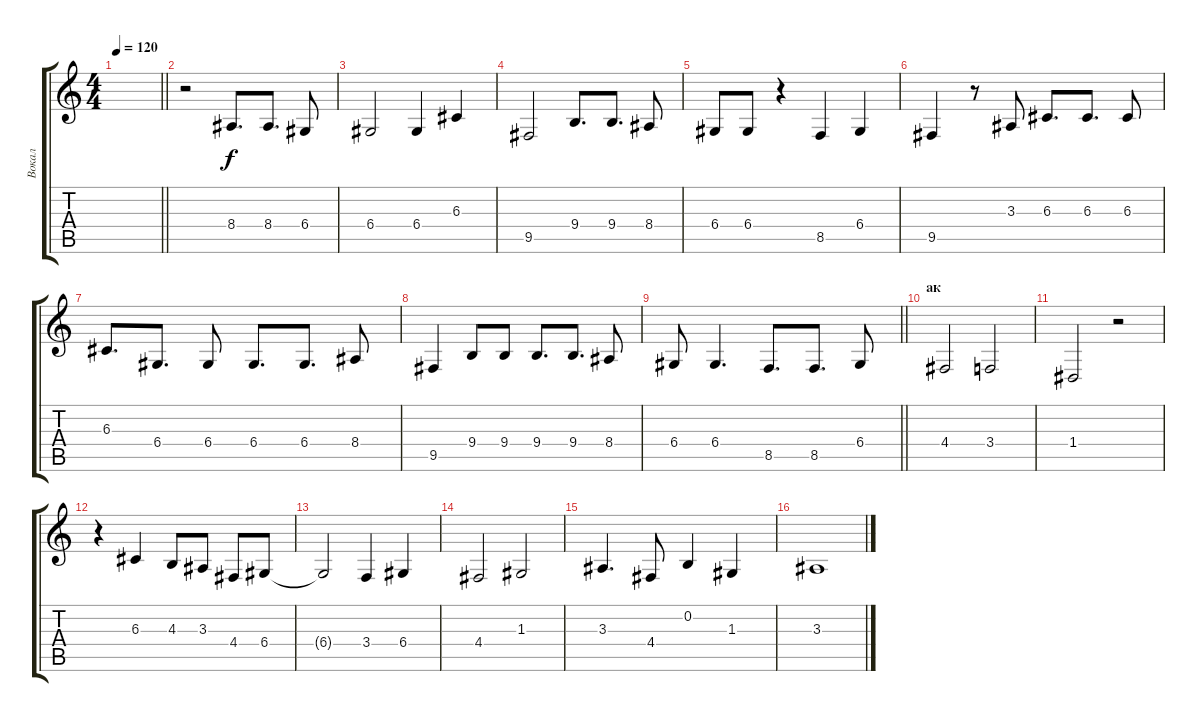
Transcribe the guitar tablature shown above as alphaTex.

\track ("Вокал" "Вокал") {instrument lead6voice}
\staff {score tabs}
\tuning (E4 B3 G3 D3 A2 E2) {hide}
\ts (4 4)
\tempo 120
\clef g2
\barLineRight lightlight
\ks c
|
\section ("" "")
r.2 8.4.8{d} 8.4.8{d} 6.4.8 |
6.4.2 6.4.4 6.3.4 |
9.5.2 9.4.8{d} 9.4.8{d} 8.4.8 |
6.4.8 6.4.8 r.4 8.5.4 6.4.4 |
9.5.4 r.8 3.3.8 6.3.8{d} 6.3.8{d} 6.3.8 |
6.3.8{d} 6.4.8{d} 6.4.8 6.4.8{d} 6.4.8{d} 8.4.8 |
9.5.4 9.4.8 9.4.8 9.4.8{d} 9.4.8{d} 8.4.8 |
\barLineRight lightlight
6.4.8 6.4.4{d} 8.5.8{d} 8.5.8{d} 6.4.8 |
\section ("" "ак")
4.4.2 3.4.2 |
1.4.2 r.2 |
r.4 6.3.4 4.3.8 3.3.8 4.4.8 6.4.8 |
6.4{t}.2 3.4.4 6.4.4 |
4.4.2 1.3.2 |
3.3.4{d} 4.4.8 0.2.4 1.3.4 |
3.3.1
